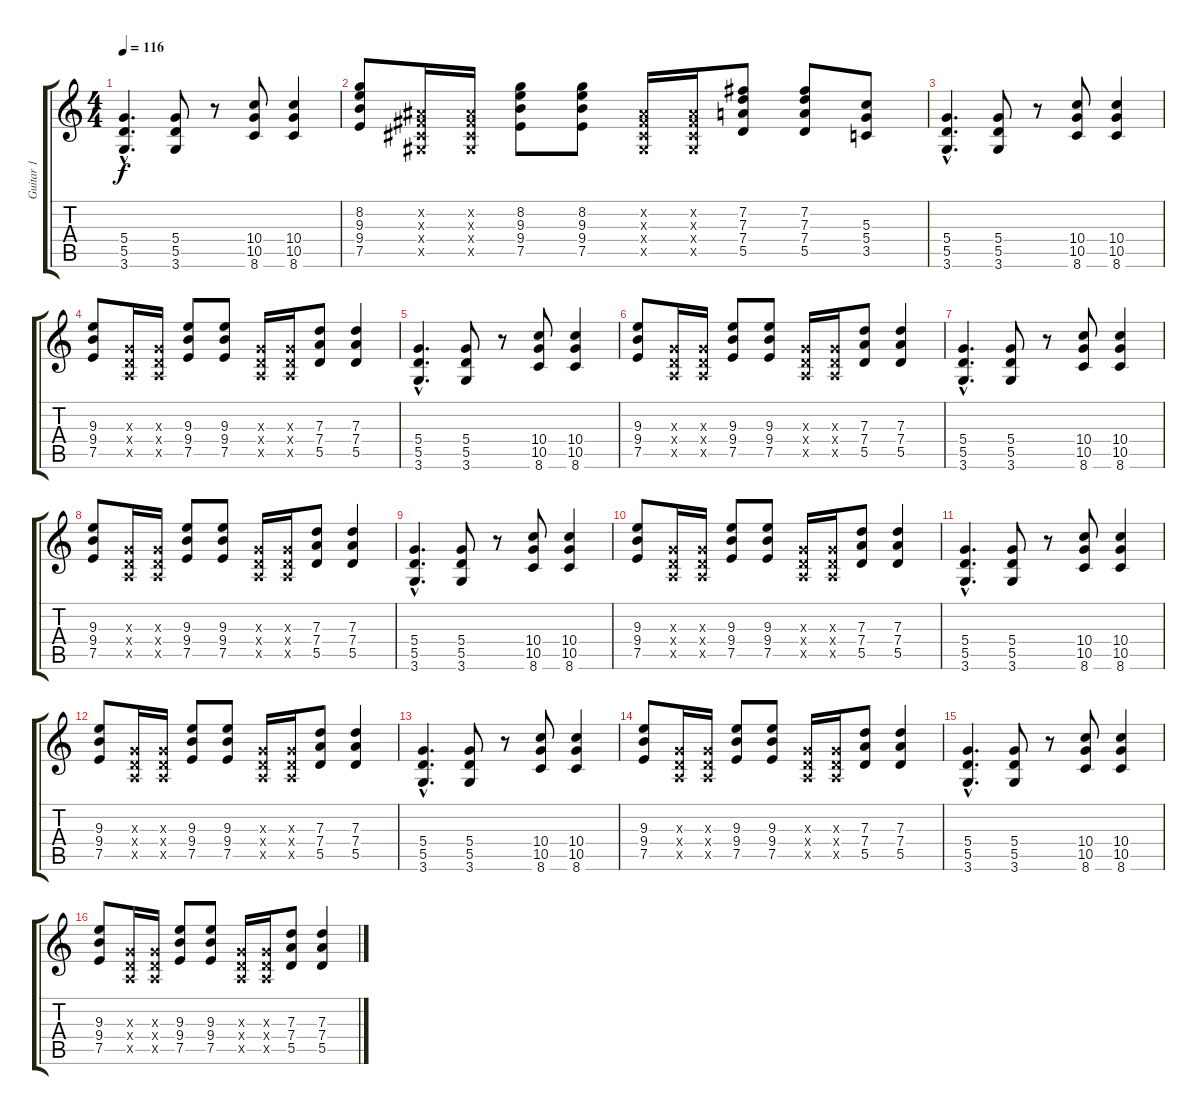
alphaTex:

\track ("Guitar 1" "Guitar 1") {instrument acousticguitarsteel}
\staff {score tabs}
\tuning (E4 B3 G3 D3 A2 E2) {hide}
\ts (4 4)
\tempo 116
\clef g2
\ks c
(5.4{hac} 5.5{hac} 3.6{hac}).4{d dy f} (5.4 5.5 3.6).8 r.8 (10.4 10.5 8.6).8 (10.4 10.5 8.6).4 |
(8.2 9.3 9.4 7.5).8 (-1.2{x} -1.3{x} -1.4{x} -1.5{x}).16 (-1.2{x} -1.3{x} -1.4{x} -1.5{x}).16 (8.2 9.3 9.4 7.5).8 (8.2 9.3 9.4 7.5).8 (-1.2{x} -1.3{x} -1.4{x} -1.5{x}).16 (-1.2{x} -1.3{x} -1.4{x} -1.5{x}).16 (7.2 7.3 7.4 5.5).8 (7.2 7.3 7.4 5.5).8 (5.3 5.4 3.5).8 |
(5.4{hac} 5.5{hac} 3.6{hac}).4{d} (5.4 5.5 3.6).8 r.8 (10.4 10.5 8.6).8 (10.4 10.5 8.6).4 |
(9.3 9.4 7.5).8 (0.3{x} 0.4{x} 0.5{x}).16 (0.3{x} 0.4{x} 0.5{x}).16 (9.3 9.4 7.5).8 (9.3 9.4 7.5).8 (0.3{x} 0.4{x} 0.5{x}).16 (0.3{x} 0.4{x} 0.5{x}).16 (7.3 7.4 5.5).8 (7.3 7.4 5.5).4 |
(5.4{hac} 5.5{hac} 3.6{hac}).4{d} (5.4 5.5 3.6).8 r.8 (10.4 10.5 8.6).8 (10.4 10.5 8.6).4 |
(9.3 9.4 7.5).8 (0.3{x} 0.4{x} 0.5{x}).16 (0.3{x} 0.4{x} 0.5{x}).16 (9.3 9.4 7.5).8 (9.3 9.4 7.5).8 (0.3{x} 0.4{x} 0.5{x}).16 (0.3{x} 0.4{x} 0.5{x}).16 (7.3 7.4 5.5).8 (7.3 7.4 5.5).4 |
(5.4{hac} 5.5{hac} 3.6{hac}).4{d} (5.4 5.5 3.6).8 r.8 (10.4 10.5 8.6).8 (10.4 10.5 8.6).4 |
(9.3 9.4 7.5).8 (0.3{x} 0.4{x} 0.5{x}).16 (0.3{x} 0.4{x} 0.5{x}).16 (9.3 9.4 7.5).8 (9.3 9.4 7.5).8 (0.3{x} 0.4{x} 0.5{x}).16 (0.3{x} 0.4{x} 0.5{x}).16 (7.3 7.4 5.5).8 (7.3 7.4 5.5).4 |
(5.4{hac} 5.5{hac} 3.6{hac}).4{d} (5.4 5.5 3.6).8 r.8 (10.4 10.5 8.6).8 (10.4 10.5 8.6).4 |
(9.3 9.4 7.5).8 (0.3{x} 0.4{x} 0.5{x}).16 (0.3{x} 0.4{x} 0.5{x}).16 (9.3 9.4 7.5).8 (9.3 9.4 7.5).8 (0.3{x} 0.4{x} 0.5{x}).16 (0.3{x} 0.4{x} 0.5{x}).16 (7.3 7.4 5.5).8 (7.3 7.4 5.5).4 |
(5.4{hac} 5.5{hac} 3.6{hac}).4{d volume 10} (5.4 5.5 3.6).8 r.8 (10.4 10.5 8.6).8 (10.4 10.5 8.6).4 |
(9.3 9.4 7.5).8 (0.3{x} 0.4{x} 0.5{x}).16 (0.3{x} 0.4{x} 0.5{x}).16 (9.3 9.4 7.5).8 (9.3 9.4 7.5).8 (0.3{x} 0.4{x} 0.5{x}).16 (0.3{x} 0.4{x} 0.5{x}).16 (7.3 7.4 5.5).8 (7.3 7.4 5.5).4 |
(5.4{hac} 5.5{hac} 3.6{hac}).4{d volume 8} (5.4 5.5 3.6).8 r.8 (10.4 10.5 8.6).8 (10.4 10.5 8.6).4 |
(9.3 9.4 7.5).8 (0.3{x} 0.4{x} 0.5{x}).16 (0.3{x} 0.4{x} 0.5{x}).16 (9.3 9.4 7.5).8 (9.3 9.4 7.5).8 (0.3{x} 0.4{x} 0.5{x}).16 (0.3{x} 0.4{x} 0.5{x}).16 (7.3 7.4 5.5).8 (7.3 7.4 5.5).4 |
(5.4{hac} 5.5{hac} 3.6{hac}).4{d volume 8} (5.4 5.5 3.6).8 r.8 (10.4 10.5 8.6).8 (10.4 10.5 8.6).4 |
(9.3 9.4 7.5).8 (0.3{x} 0.4{x} 0.5{x}).16 (0.3{x} 0.4{x} 0.5{x}).16 (9.3 9.4 7.5).8 (9.3 9.4 7.5).8 (0.3{x} 0.4{x} 0.5{x}).16 (0.3{x} 0.4{x} 0.5{x}).16 (7.3 7.4 5.5).8 (7.3 7.4 5.5).4
